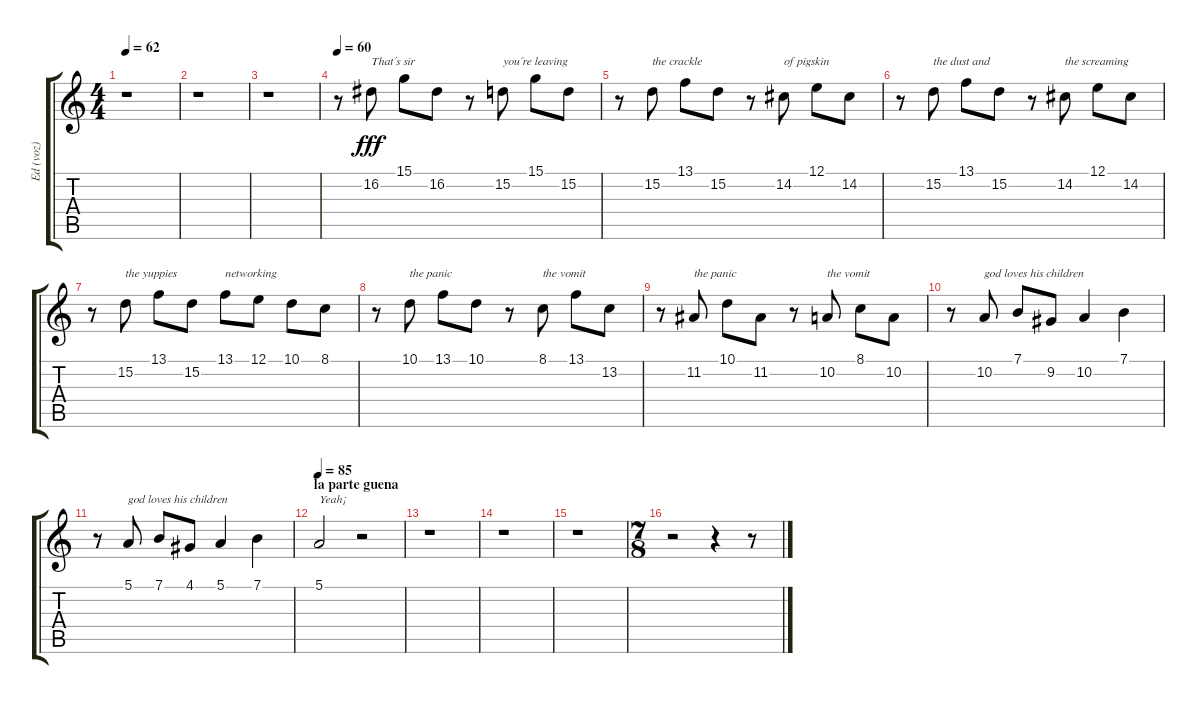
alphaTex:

\track ("Ed (voz)" "Ed (voz)") {instrument synthvoice}
\staff {score tabs}
\tuning (E4 B3 G3 D3 A2 E2) {hide}
\ts (4 4)
\tempo 62
\clef g2
\ks c
r.1{dy fff} |
r.1 |
r.1 |
\tempo 60
r.8 16.2.8{txt "That´s sir"} 15.1.8 16.2.8 r.8 15.2.8{txt "you´re leaving"} 15.1.8 15.2.8 |
r.8 15.2.8{txt "the crackle"} 13.1.8 15.2.8 r.8 14.2.8{txt "of pigskin"} 12.1.8 14.2.8 |
r.8 15.2.8{txt "the dust and"} 13.1.8 15.2.8 r.8 14.2.8{txt "the screaming"} 12.1.8 14.2.8 |
r.8 15.2.8{txt "the yuppies"} 13.1.8 15.2.8 13.1.8{txt "networking"} 12.1.8 10.1.8 8.1.8 |
r.8 10.1.8{txt "the panic"} 13.1.8 10.1.8 r.8 8.1.8{txt "the vomit"} 13.1.8 13.2.8 |
r.8 11.2.8{txt "the panic"} 10.1.8 11.2.8 r.8 10.2.8{txt "the vomit"} 8.1.8 10.2.8 |
r.8 10.2.8{txt "god loves his children"} 7.1.8 9.2.8 10.2.4 7.1.4 |
r.8 5.1.8{txt "god loves his children "} 7.1.8 4.1.8 5.1.4 7.1.4 |
\section ("" "la parte guena")
\tempo 85
5.1.2{txt "Yeah¡"} r.2 |
r.1 |
r.1 |
r.1 |
\ts (7 8)
r.2 r.4 r.8
